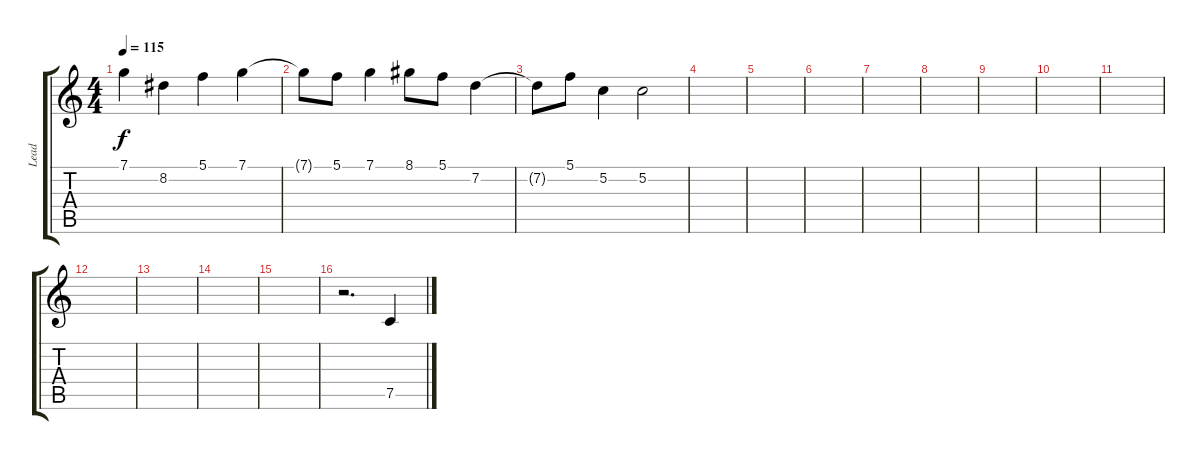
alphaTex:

\track ("Lead" "Lead") {instrument electricguitarjazz}
\staff {score tabs}
\tuning (C4 G3 Eb3 Bb2 F2 C2) {hide}
\ts (4 4)
\tempo 115
\clef g2
\ks c
7.1.4{dy f} 8.2.4 5.1.4 7.1.4 |
7.1{t}.8 5.1.8 7.1.4 8.1.8 5.1.8 7.2.4 |
7.2{t}.8 5.1.8 5.2.4 5.2.2 |
|
|
|
|
|
|
|
|
|
|
|
|
r.2{d} 7.5.4
